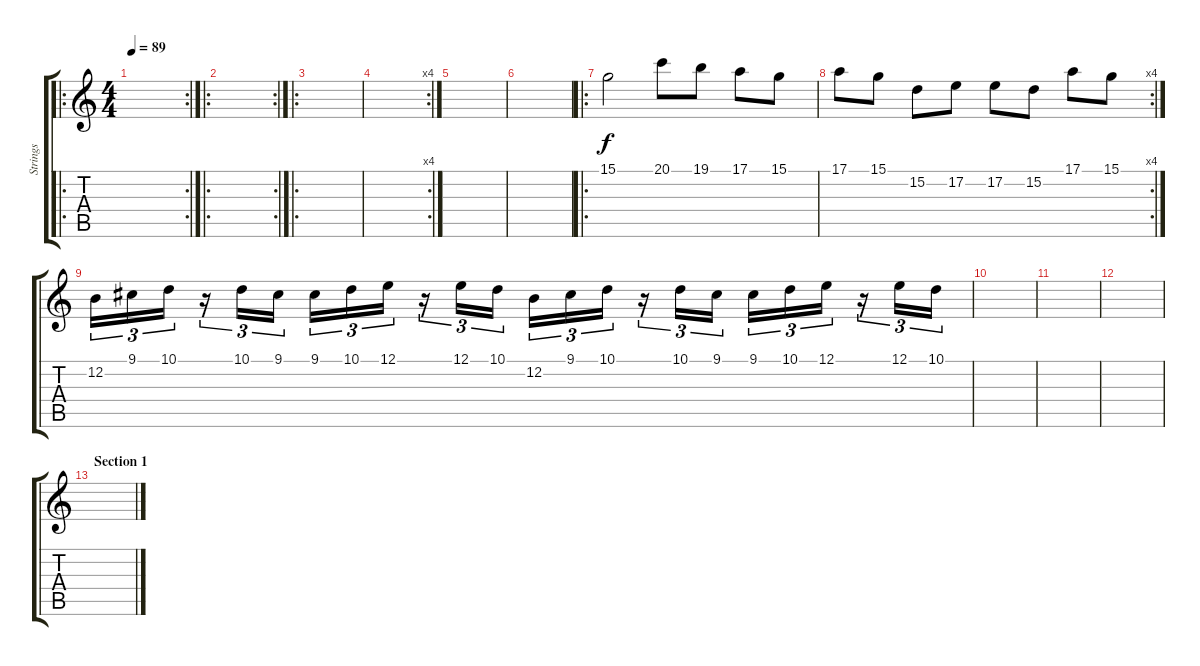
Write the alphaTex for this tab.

\track ("Strings" "Strings") {instrument stringensemble1}
\staff {score tabs}
\tuning (E4 B3 G3 D3 A2 E2) {hide}
\ro
\rc 2
\ts (4 4)
\tempo 89
\clef g2
\ks c
|
\ro
\rc 2
|
\ro
|
\rc 4
|
|
|
\ro
15.1.2 20.1.8 19.1.8 17.1.8 15.1.8 |
\rc 4
17.1.8 15.1.8 15.2.8 17.2.8 17.2.8 15.2.8 17.1.8 15.1.8 |
12.2.16{tu (3 2)} 9.1.16{tu (3 2)} 10.1.16{tu (3 2)} r.16{tu (3 2)} 10.1.16{tu (3 2)} 9.1.16{tu (3 2)} 9.1.16{tu (3 2)} 10.1.16{tu (3 2)} 12.1.16{tu (3 2)} r.16{tu (3 2)} 12.1.16{tu (3 2)} 10.1.16{tu (3 2)} 12.2.16{tu (3 2)} 9.1.16{tu (3 2)} 10.1.16{tu (3 2)} r.16{tu (3 2)} 10.1.16{tu (3 2)} 9.1.16{tu (3 2)} 9.1.16{tu (3 2)} 10.1.16{tu (3 2)} 12.1.16{tu (3 2)} r.16{tu (3 2)} 12.1.16{tu (3 2)} 10.1.16{tu (3 2)} |
|
|
|
\section ("" "Section 1")
